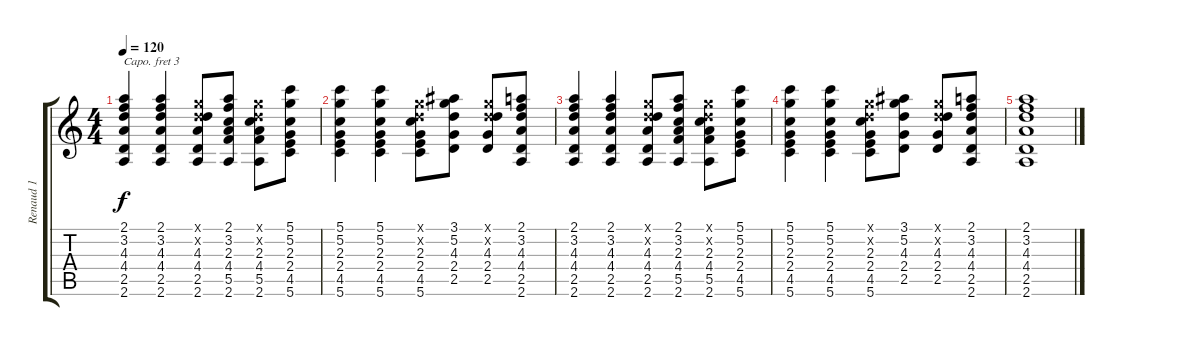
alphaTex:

\track ("Renaud 1" "Renaud 1") {instrument acousticguitarsteel}
\staff {score tabs}
\capo 3
\tuning (E4 B3 G3 D3 A2 E2) {hide}
\ts (4 4)
\tempo 120
\clef g2
\ks c
(2.1 3.2 4.3 4.4 2.5 2.6).4{dy f volume 0} (2.1 3.2 4.3 4.4 2.5 2.6).4 (0.1{x} 0.2{x} 4.3 4.4 2.5 2.6).8 (2.1 3.2 2.3 4.4 5.5 2.6).8 (0.1{x} 0.2{x} 2.3 4.4 5.5 2.6).8 (5.1 5.2 2.3 2.4 4.5 5.6).8 |
(5.1 5.2 2.3 2.4 4.5 5.6).4 (5.1 5.2 2.3 2.4 4.5 5.6).4 (0.1{x} 0.2{x} 2.3 2.4 4.5 5.6).8 (3.1 5.2 4.3 2.4 2.5).8 (0.1{x} 0.2{x} 4.3 2.4 2.5).8 (2.1 3.2 4.3 4.4 2.5 2.6).8 |
(2.1 3.2 4.3 4.4 2.5 2.6).4 (2.1 3.2 4.3 4.4 2.5 2.6).4 (0.1{x} 0.2{x} 4.3 4.4 2.5 2.6).8 (2.1 3.2 2.3 4.4 5.5 2.6).8 (0.1{x} 0.2{x} 2.3 4.4 5.5 2.6).8 (5.1 5.2 2.3 2.4 4.5 5.6).8 |
(5.1 5.2 2.3 2.4 4.5 5.6).4 (5.1 5.2 2.3 2.4 4.5 5.6).4 (0.1{x} 0.2{x} 2.3 2.4 4.5 5.6).8 (3.1 5.2 4.3 2.4 2.5).8 (0.1{x} 0.2{x} 4.3 2.4 2.5).8 (2.1 3.2 4.3 4.4 2.5 2.6).8 |
(2.1 3.2 4.3 4.4 2.5 2.6).1
